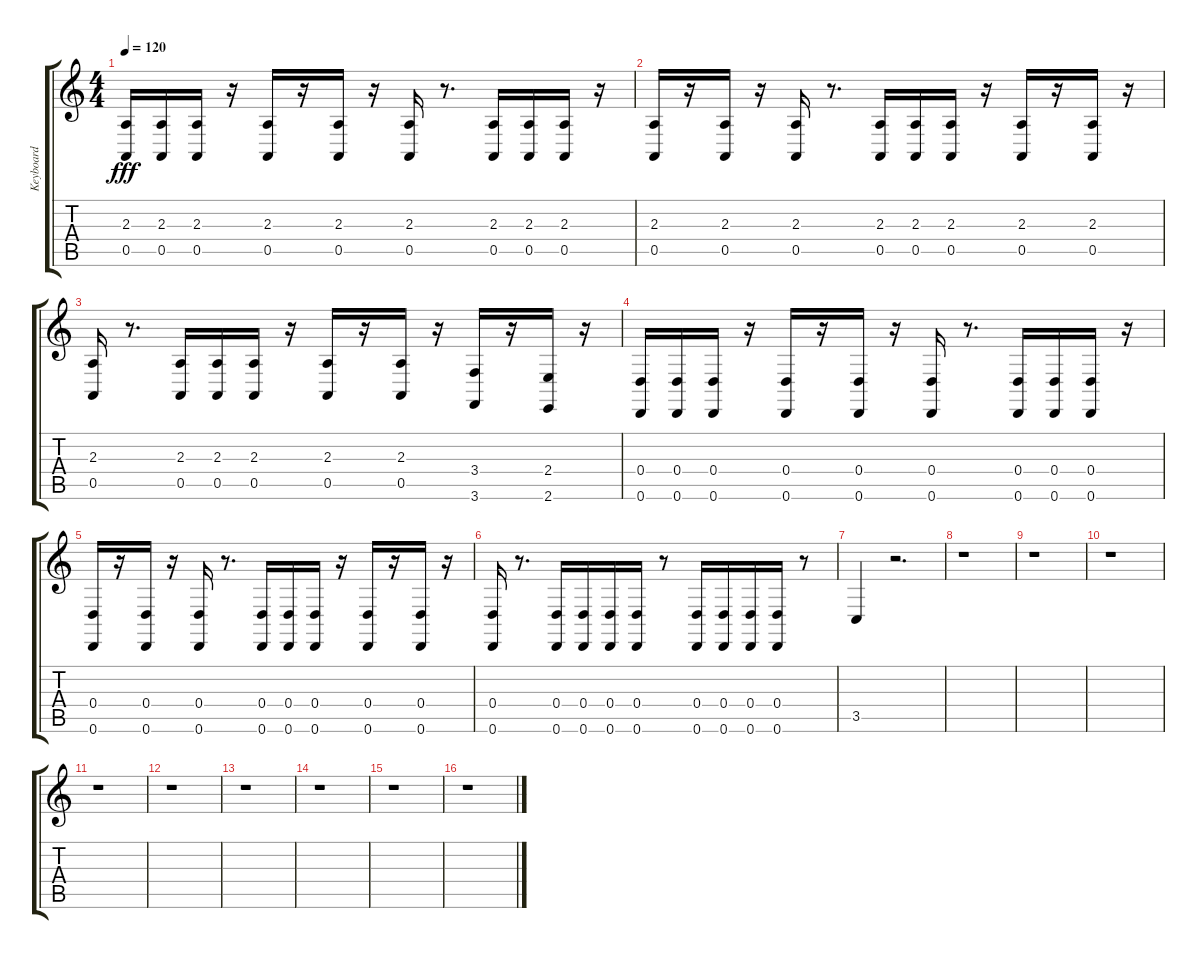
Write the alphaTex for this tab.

\track ("Keyboard" "Keyboard") {instrument stringensemble1}
\staff {score tabs}
\tuning (E4 B3 G3 D3 A2 D2) {hide}
\ts (4 4)
\tempo 120
\clef g2
\ks c
(2.3 0.5).16{dy fff} (2.3 0.5).16 (2.3 0.5).16 r.16 (2.3 0.5).16 r.16 (2.3 0.5).16 r.16 (2.3 0.5).16 r.8{d} (2.3 0.5).16 (2.3 0.5).16 (2.3 0.5).16 r.16 |
(2.3 0.5).16 r.16 (2.3 0.5).16 r.16 (2.3 0.5).16 r.8{d} (2.3 0.5).16 (2.3 0.5).16 (2.3 0.5).16 r.16 (2.3 0.5).16 r.16 (2.3 0.5).16 r.16 |
(2.3 0.5).16 r.8{d} (2.3 0.5).16 (2.3 0.5).16 (2.3 0.5).16 r.16 (2.3 0.5).16 r.16 (2.3 0.5).16 r.16 (3.4 3.6).16 r.16 (2.4 2.6).16 r.16 |
(0.4 0.6).16 (0.4 0.6).16 (0.4 0.6).16 r.16 (0.4 0.6).16 r.16 (0.4 0.6).16 r.16 (0.4 0.6).16 r.8{d} (0.4 0.6).16 (0.4 0.6).16 (0.4 0.6).16 r.16 |
(0.4 0.6).16 r.16 (0.4 0.6).16 r.16 (0.4 0.6).16 r.8{d} (0.4 0.6).16 (0.4 0.6).16 (0.4 0.6).16 r.16 (0.4 0.6).16 r.16 (0.4 0.6).16 r.16 |
(0.4 0.6).16 r.8{d} (0.4 0.6).16 (0.4 0.6).16 (0.4 0.6).16 (0.4 0.6).16 r.8 (0.4 0.6).16 (0.4 0.6).16{beam merge} (0.4 0.6).16 (0.4 0.6).16 r.8 |
3.5.4 r.2{d} |
r.1 |
r.1 |
r.1 |
r.1 |
r.1 |
r.1 |
r.1 |
r.1 |
r.1
